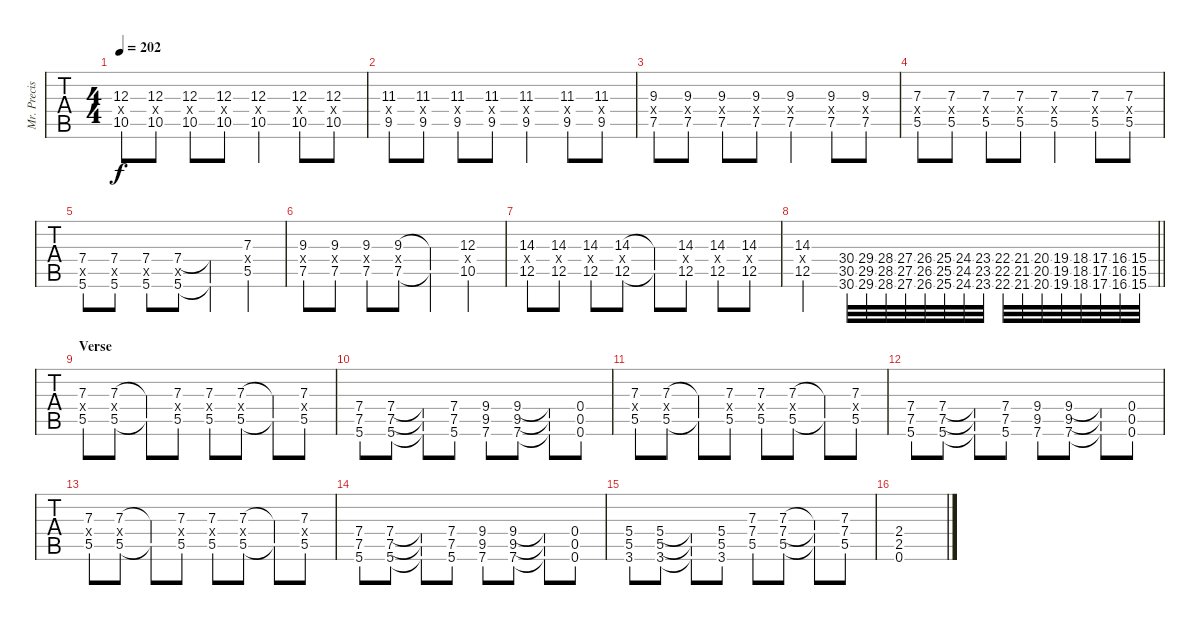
\track ("Mr. Precision - Guitar Two" "Mr. Precis") {instrument distortionguitar}
\staff {tabs}
\tuning (E4 B3 G3 D3 A2 E2) {hide}
\ts (4 4)
\tempo 202
\clef g2
\ks c
(12.3 10.4{x} 10.5).8{dy f} (12.3 10.4{x} 10.5).8 (12.3 10.4{x} 10.5).8 (12.3 10.4{x} 10.5).8 (12.3 10.4{x} 10.5).4 (12.3 10.4{x} 10.5).8 (12.3 10.4{x} 10.5).8 |
(11.3 9.4{x} 9.5).8 (11.3 9.4{x} 9.5).8 (11.3 9.4{x} 9.5).8 (11.3 9.4{x} 9.5).8 (11.3 9.4{x} 9.5).4 (11.3 9.4{x} 9.5).8 (11.3 9.4{x} 9.5).8 |
(9.3 7.4{x} 7.5).8 (9.3 7.4{x} 7.5).8 (9.3 7.4{x} 7.5).8 (9.3 7.4{x} 7.5).8 (9.3 7.4{x} 7.5).4 (9.3 7.4{x} 7.5).8 (9.3 7.4{x} 7.5).8 |
(7.3 5.4{x} 5.5).8 (7.3 5.4{x} 5.5).8 (7.3 5.4{x} 5.5).8 (7.3 5.4{x} 5.5).8 (7.3 5.4{x} 5.5).4 (7.3 5.4{x} 5.5).8 (7.3 5.4{x} 5.5).8 |
(7.4 0.5{x} 5.6).8 (7.4 0.5{x} 5.6).8 (7.4 0.5{x} 5.6).8 (7.4 0.5{x} 5.6).8 (7.4{t} 5.6{t}).4 (7.3 7.4{x} 5.5).4 |
(9.3 7.4{x} 7.5).8 (9.3 7.4{x} 7.5).8 (9.3 7.4{x} 7.5).8 (9.3 7.4{x} 7.5).8 (9.3{t} 7.5{t}).4 (12.3 10.4{x} 10.5).4 |
(14.3 12.4{x} 12.5).8 (14.3 12.4{x} 12.5).8 (14.3 12.4{x} 12.5).8 (14.3 12.4{x} 12.5).8 (14.3{t} 12.5{t}).8 (14.3 12.4{x} 12.5).8 (14.3 12.4{x} 12.5).8 (14.3 12.4{x} 12.5).8 |
\barLineRight lightlight
(14.3 12.4{x} 12.5).2 (30.4 30.5 30.6).32 (29.4 29.5 29.6).32 (28.4 28.5 28.6).32 (27.4 27.5 27.6).32 (26.4 26.5 26.6).32 (25.4 25.5 25.6).32 (24.4 24.5 24.6).32 (23.4 23.5 23.6).32 (22.4 22.5 22.6).32 (21.4 21.5 21.6).32 (20.4 20.5 20.6).32 (19.4 19.5 19.6).32 (18.4 18.5 18.6).32 (17.4 17.5 17.6).32 (16.4 16.5 16.6).32 (15.4 15.5 15.6).32 |
\section ("" "Verse")
(7.3 5.4{x} 5.5).8 (7.3 5.4{x} 5.5).8 (7.3{t} 5.5{t}).8 (7.3 5.4{x} 5.5).8 (7.3 5.4{x} 5.5).8 (7.3 5.4{x} 5.5).8 (7.3{t} 5.5{t}).8 (7.3 5.4{x} 5.5).8 |
(7.4 7.5 5.6).8 (7.4 7.5 5.6).8 (7.4{t} 7.5{t} 5.6{t}).8 (7.4 7.5 5.6).8 (9.4 9.5 7.6).8 (9.4 9.5 7.6).8 (9.4{t} 9.5{t} 7.6{t}).8 (0.4 0.5 0.6).8 |
(7.3 5.4{x} 5.5).8 (7.3 5.4{x} 5.5).8 (7.3{t} 5.5{t}).8 (7.3 5.4{x} 5.5).8 (7.3 5.4{x} 5.5).8 (7.3 5.4{x} 5.5).8 (7.3{t} 5.5{t}).8 (7.3 5.4{x} 5.5).8 |
(7.4 7.5 5.6).8 (7.4 7.5 5.6).8 (7.4{t} 7.5{t} 5.6{t}).8 (7.4 7.5 5.6).8 (9.4 9.5 7.6).8 (9.4 9.5 7.6).8 (9.4{t} 9.5{t} 7.6{t}).8 (0.4 0.5 0.6).8 |
(7.3 5.4{x} 5.5).8 (7.3 5.4{x} 5.5).8 (7.3{t} 5.5{t}).8 (7.3 5.4{x} 5.5).8 (7.3 5.4{x} 5.5).8 (7.3 5.4{x} 5.5).8 (7.3{t} 5.5{t}).8 (7.3 5.4{x} 5.5).8 |
(7.4 7.5 5.6).8 (7.4 7.5 5.6).8 (7.4{t} 7.5{t} 5.6{t}).8 (7.4 7.5 5.6).8 (9.4 9.5 7.6).8 (9.4 9.5 7.6).8 (9.4{t} 9.5{t} 7.6{t}).8 (0.4 0.5 0.6).8 |
(5.4 5.5 3.6).8 (5.4 5.5 3.6).8 (5.4{t} 5.5{t} 3.6{t}).8 (5.4 5.5 3.6).8 (7.3 7.4 5.5).8 (7.3 7.4 5.5).8 (7.3{t} 7.4{t} 5.5{t}).8 (7.3 7.4 5.5).8 |
(2.4 2.5 0.6).1
